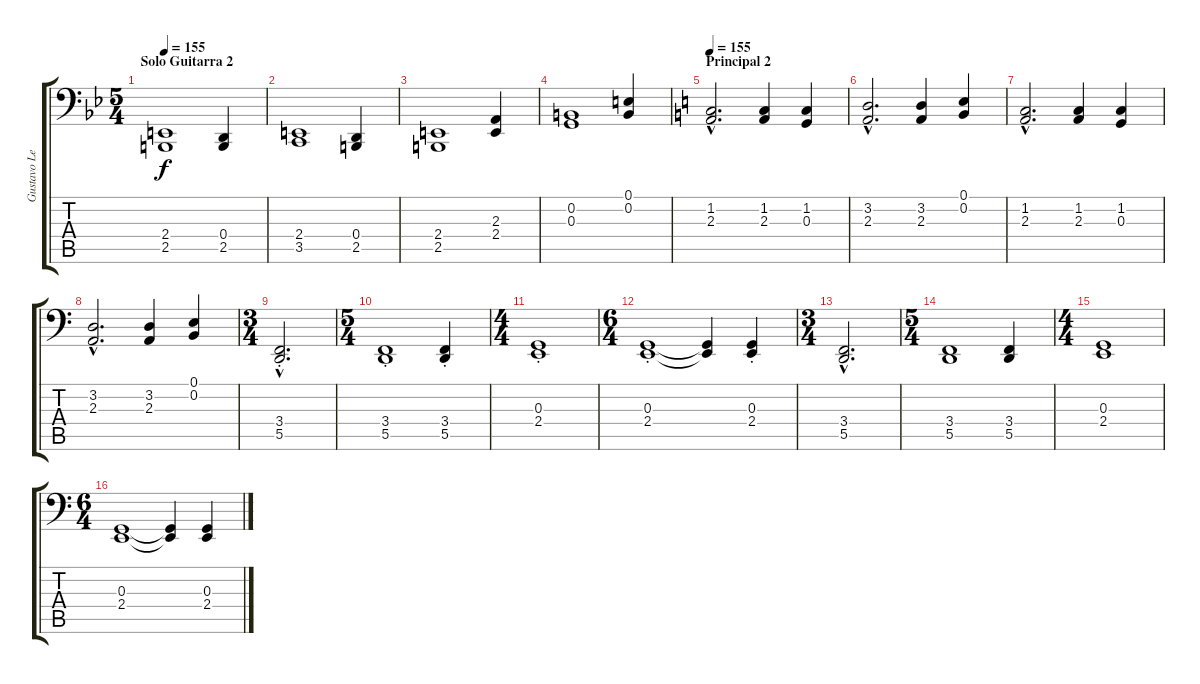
\track ("Gustavo Left Piano" "Gustavo Le") {instrument acousticgrandpiano}
\staff {score tabs}
\tuning (E3 B2 G2 D2 A1 E1) {hide}
\ts (5 4)
\section ("" "Solo Guitarra 2")
\tempo 155
\clef f4
\ks gminor
(2.4 2.5).1{dy f volume 12 instrument lead1square} (0.4 2.5).4 |
(2.4 3.5).1{volume 12 instrument lead1square} (0.4 2.5).4 |
(2.4 2.5).1{volume 12 instrument lead1square} (2.3 2.4).4 |
(0.2 0.3).1{volume 12 instrument lead1square} (0.1 0.2).4 |
\section ("" "Principal 2")
\tempo 155
\ks c
(1.2{hac} 2.3{hac}).2{d volume 12 instrument lead1square} (1.2 2.3).4 (1.2 0.3).4 |
(3.2{hac} 2.3{hac}).2{d} (3.2 2.3).4 (0.1 0.2).4 |
(1.2{hac} 2.3{hac}).2{d} (1.2 2.3).4 (1.2 0.3).4 |
(3.2{hac} 2.3{hac}).2{d} (3.2 2.3).4 (0.1 0.2).4 |
\ts (3 4)
(3.4{hac st} 5.5{hac st}).2{d instrument acousticgrandpiano} |
\ts (5 4)
(3.4{st} 5.5{st}).1 (3.4{st} 5.5{st}).4 |
\ts (4 4)
(0.3{st} 2.4{st}).1 |
\ts (6 4)
(0.3{st} 2.4{st}).1 (0.3{t} 2.4{t}).4 (0.3{st} 2.4{st}).4 |
\ts (3 4)
(3.4{hac} 5.5{hac}).2{d instrument acousticgrandpiano} |
\ts (5 4)
(3.4 5.5).1 (3.4 5.5).4 |
\ts (4 4)
(0.3 2.4).1 |
\ts (6 4)
(0.3 2.4).1 (0.3{t} 2.4{t}).4 (0.3 2.4).4
